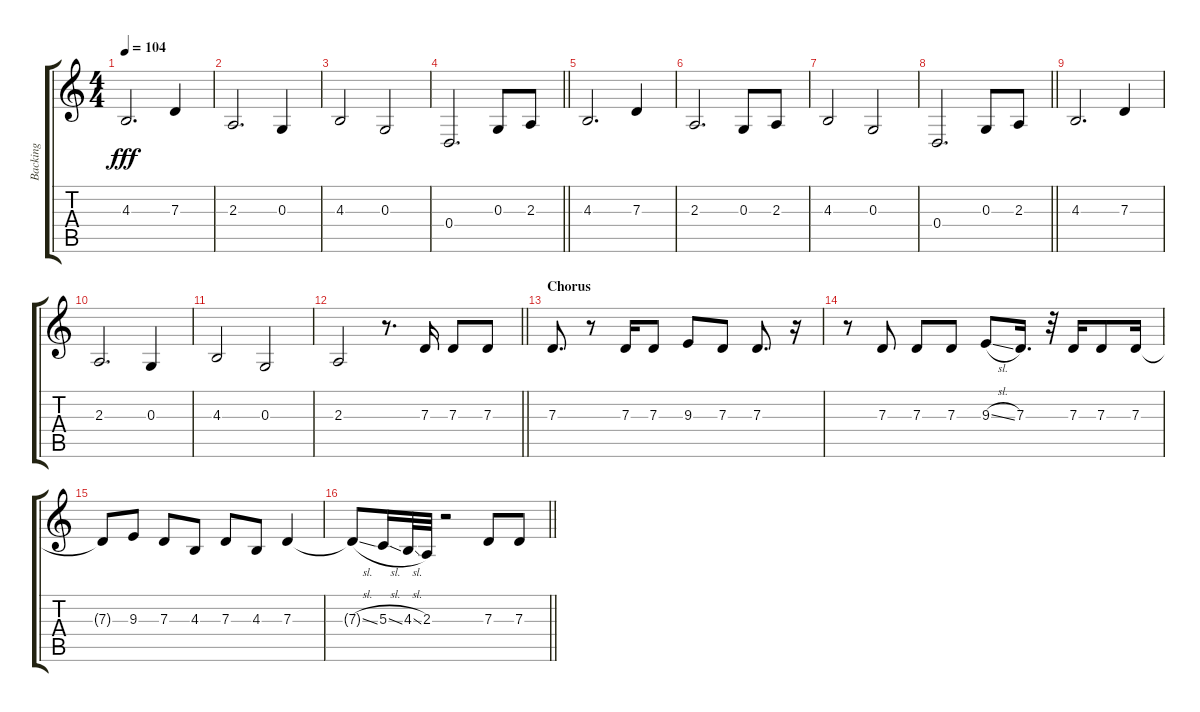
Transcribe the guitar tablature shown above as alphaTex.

\track ("Backing" "Backing") {instrument sopranosax}
\staff {score tabs}
\tuning (E4 B3 G3 D3 A2 E2) {hide}
\ts (4 4)
\tempo 104
\clef g2
\ks c
4.3.2{d dy fff} 7.3.4 |
2.3.2{d} 0.3.4 |
4.3.2 0.3.2 |
\barLineRight lightlight
0.4.2{d} 0.3.8 2.3.8 |
4.3.2{d} 7.3.4 |
2.3.2{d} 0.3.8 2.3.8 |
4.3.2 0.3.2 |
\barLineRight lightlight
0.4.2{d} 0.3.8 2.3.8 |
4.3.2{d} 7.3.4 |
2.3.2{d} 0.3.4 |
4.3.2 0.3.2 |
\barLineRight lightlight
2.3.2 r.8{d} 7.3.16 7.3.8 7.3.8 |
\section ("" "Chorus")
7.3.8{d} r.8 7.3.16 7.3.8 9.3.8 7.3.8 7.3.8{d} r.16 |
r.8 7.3.8 7.3.8 7.3.8 9.3{sl}.8 7.3.16{d} r.32 7.3.16 7.3.8 7.3.16 |
7.3{t}.8 9.3.8 7.3.8 4.3.8 7.3.8 4.3.8 7.3.4 |
\barLineRight lightlight
7.3{sl t}.8 5.3{sl}.16 4.3{sl}.32 2.3.32 r.2 7.3.8 7.3.8
